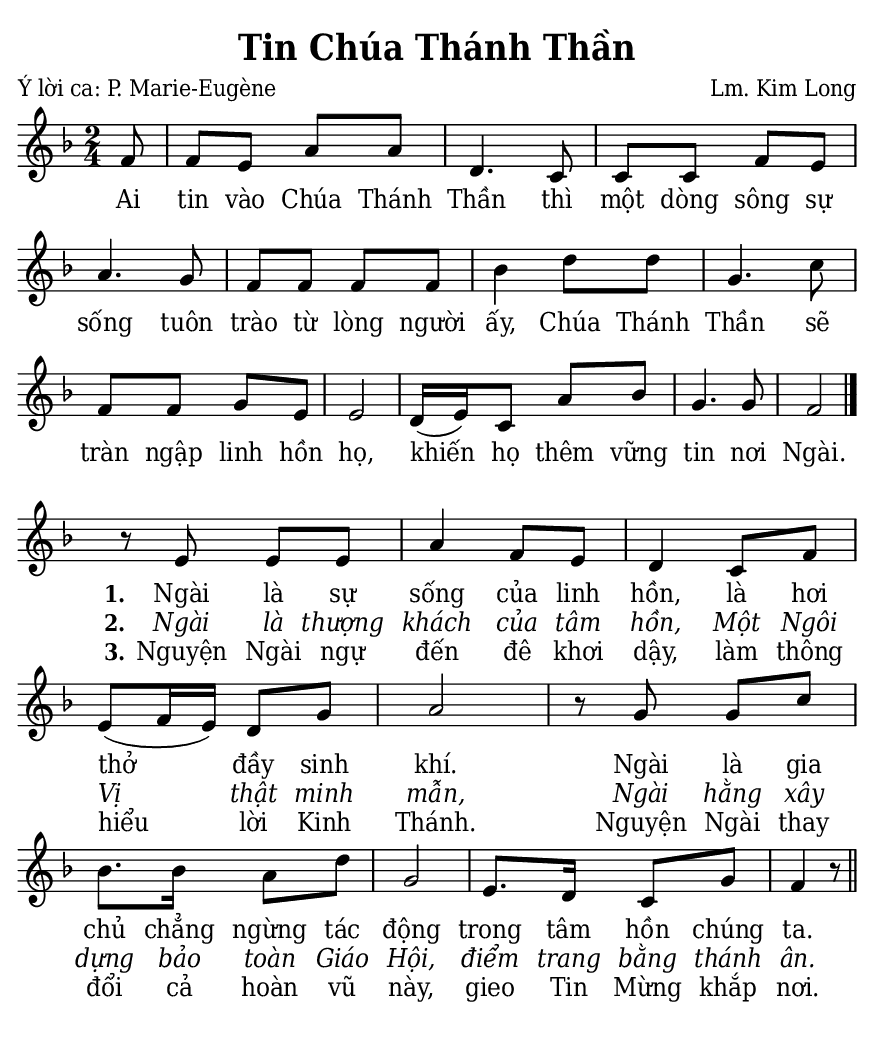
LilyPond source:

% Cài đặt chung
\version "2.24.3"
\include "english.ly"

\header {
  title = "Tin Chúa Thánh Thần"
  poet = "Ý lời ca: P. Marie-Eugène"
  composer = "Lm. Kim Long"
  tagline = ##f
}

% Nhạc
nhacPhanMot = \relative c' {
  \key f \major
  \time 2/4
  \partial 8 f8 |
  f e a a |
  d,4. c8 |
  c c f e |
  a4. g8 |
  f f f f |
  bf4 d8 d |
  g,4. c8 |
  f, f g e |
  e2 |
  d16 (e) c8 a' bf |
  g4. g8 |
  f2 \bar "|."
}

nhacPhanHai = \relative c' {
  \key f \major
  \time 2/4
  r8 e e e |
  a4 f8 e |
  d4 c8 f |
  e (f16 e) d8 g |
  a2 |
  r8 g g c |
  bf8. bf16 a8 d |
  g,2 |
  e8. d16 c8 g' |
  f4 r8 \bar "||"
}

% Lời
loiPhanMot = \lyricmode {
  Ai tin vào Chúa Thánh Thần
  thì một dòng sông sự sống tuôn trào từ lòng người ấy,
  Chúa Thánh Thần sẽ tràn ngập linh hồn họ,
  khiến họ thêm vững tin nơi Ngài.
}

loiPhanHai = \lyricmode {
  <<
    {
      \set stanza = "1."
      Ngài là sự sống của linh hồn,
      là hơi thở đầy sinh khí.
      Ngài là gia chủ chẳng ngừng tác động trong tâm hồn chúng ta.
    }
    \new Lyrics {
	    \set associatedVoice = "beSop"
	    \set stanza = "2."
      \override Lyrics.LyricText.font-shape = #'italic
      Ngài là thượng khách của tâm hồn,
      Một Ngôi Vị thật minh mẫn,
      Ngài hằng xây dựng bảo toàn Giáo Hội,
      điểm trang bằng thánh ân.
    }
    \new Lyrics {
	    \set associatedVoice = "beSop"
	    \set stanza = "3."
      Nguyện Ngài ngự đến đê khơi dậy,
      làm thông hiểu lời Kinh Thánh.
      Nguyện Ngài thay đổi cả hoàn vũ này,
      gieo Tin Mừng khắp nơi.
    }
  >>
}

% Dàn trang
\paper {
  #(set-paper-size "a5")
  top-margin = 3\mm
  bottom-margin = 3\mm
  left-margin = 3\mm
  right-margin = 3\mm
  indent = #0
  #(define fonts
	 (make-pango-font-tree "Deja Vu Serif Condensed"
	 		       "Deja Vu Serif Condensed"
			       "Deja Vu Serif Condensed"
			       (/ 20 20)))
  print-page-number = ##f
}

\score {
  <<
    \new Staff <<
        \clef treble
        \new Voice = beSop {
          \nhacPhanMot
        }
      \new Lyrics \lyricsto beSop \loiPhanMot
    >>
  >>
  \layout {
    \override Lyrics.LyricSpace.minimum-distance = #1.5
    \override Score.BarNumber.break-visibility = ##(#f #f #f)
    \override Score.SpacingSpanner.uniform-stretching = ##t
    ragged-last = ##f
  }
}

\score {
  <<
    \new Staff <<
        \clef treble
        \new Voice = beSop {
          \nhacPhanHai
        }
      \new Lyrics \lyricsto beSop \loiPhanHai
    >>
  >>
  \layout {
    \override Staff.TimeSignature.transparent = ##t
    \override Lyrics.LyricSpace.minimum-distance = #1.7
    \override Score.BarNumber.break-visibility = ##(#f #f #f)
    \override Score.SpacingSpanner.uniform-stretching = ##t
    ragged-last = ##f
  }
}
